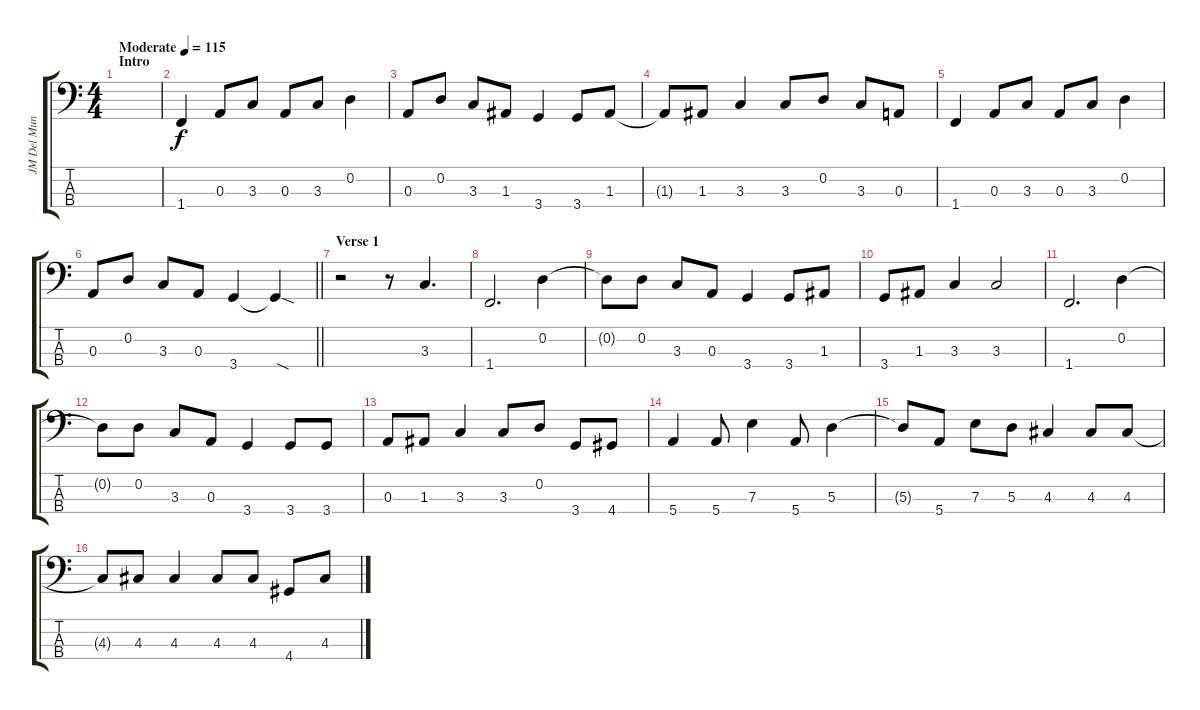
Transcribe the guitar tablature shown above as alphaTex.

\track ("JM Del Mundo(Bass)" "JM Del Mun") {instrument electricbassfinger}
\staff {score tabs}
\tuning (G2 D2 A1 E1) {hide}
\ts (4 4)
\section ("" "Intro")
\tempo (115 "Moderate")
\clef f4
\ks c
|
1.4.4{volume 14 instrument electricbassfinger} 0.3.8 3.3.8 0.3.8 3.3.8 0.2.4 |
0.3.8 0.2.8 3.3.8 1.3.8 3.4.4 3.4.8 1.3.8 |
1.3{t}.8 1.3.8 3.3.4 3.3.8 0.2.8 3.3.8 0.3.8 |
1.4.4 0.3.8 3.3.8 0.3.8 3.3.8 0.2.4 |
\barLineRight lightlight
0.3.8 0.2.8 3.3.8 0.3.8 3.4.4 3.4{sod t}.4 |
\section ("" "Verse 1")
r.2 r.8 3.3.4{d} |
1.4.2{d} 0.2.4 |
0.2{t}.8 0.2.8 3.3.8 0.3.8 3.4.4 3.4.8 1.3.8 |
3.4.8 1.3.8 3.3.4 3.3.2 |
1.4.2{d} 0.2.4 |
0.2{t}.8 0.2.8 3.3.8 0.3.8 3.4.4 3.4.8 3.4.8 |
0.3.8 1.3.8 3.3.4 3.3.8 0.2.8 3.4.8 4.4.8 |
5.4.4 5.4.8 7.3.4 5.4.8 5.3.4 |
5.3{t}.8 5.4.8 7.3.8 5.3.8 4.3.4 4.3.8 4.3.8 |
4.3{t}.8 4.3.8 4.3.4 4.3.8 4.3.8 4.4.8 4.3.8
